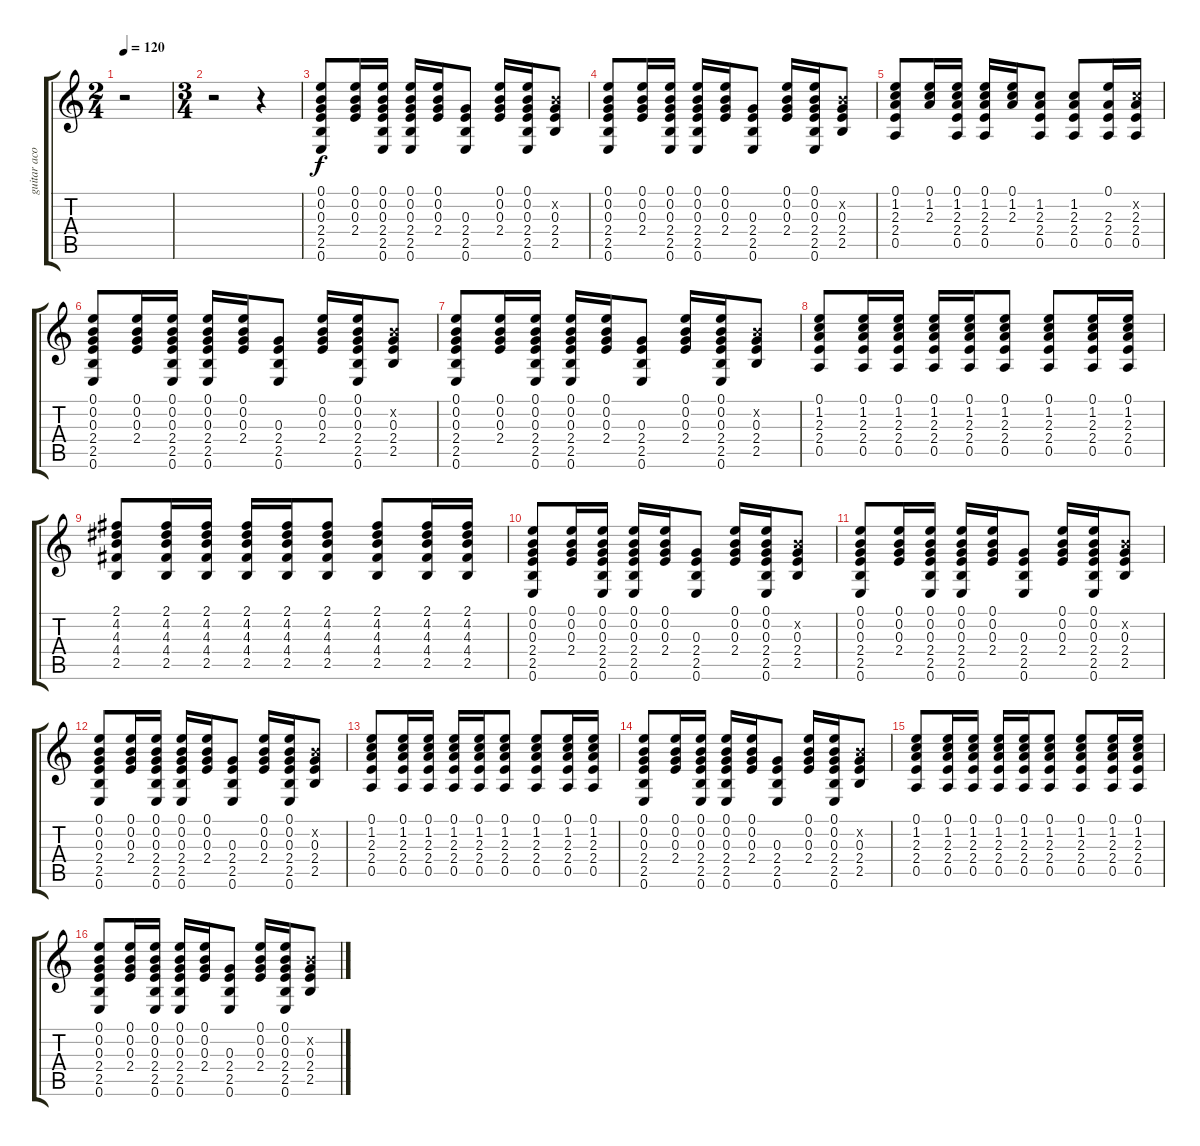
\track ("guitar acoust" "guitar aco") {instrument acousticguitarsteel}
\staff {score tabs}
\tuning (E4 B3 G3 D3 A2 E2) {hide}
\ts (2 4)
\tempo 120
\clef g2
\ks c
r.2{dy f instrument acousticguitarsteel} |
\ts (3 4)
r.2 r.4 |
(0.1 0.2 0.3 2.4 2.5 0.6).8 (0.1 0.2 0.3 2.4).16 (0.1 0.2 0.3 2.4 2.5 0.6).16 (0.1 0.2 0.3 2.4 2.5 0.6).16 (0.1 0.2 0.3 2.4).16 (0.3 2.4 2.5 0.6).8 (0.1 0.2 0.3 2.4).16 (0.1 0.2 0.3 2.4 2.5 0.6).16 (0.2{x} 0.3 2.4 2.5).8 |
(0.1 0.2 0.3 2.4 2.5 0.6).8 (0.1 0.2 0.3 2.4).16 (0.1 0.2 0.3 2.4 2.5 0.6).16 (0.1 0.2 0.3 2.4 2.5 0.6).16 (0.1 0.2 0.3 2.4).16 (0.3 2.4 2.5 0.6).8 (0.1 0.2 0.3 2.4).16 (0.1 0.2 0.3 2.4 2.5 0.6).16 (0.2{x} 0.3 2.4 2.5).8 |
(0.1 1.2 2.3 2.4 0.5).8 (0.1 1.2 2.3).16 (0.1 1.2 2.3 2.4 0.5).16 (0.1 1.2 2.3 2.4 0.5).16 (0.1 1.2 2.3).16 (1.2 2.3 2.4 0.5).8 (1.2 2.3 2.4 0.5).8 (0.1 2.3 2.4 0.5).16 (1.2{x} 2.3 2.4 0.5).16 |
(0.1 0.2 0.3 2.4 2.5 0.6).8 (0.1 0.2 0.3 2.4).16 (0.1 0.2 0.3 2.4 2.5 0.6).16 (0.1 0.2 0.3 2.4 2.5 0.6).16 (0.1 0.2 0.3 2.4).16 (0.3 2.4 2.5 0.6).8 (0.1 0.2 0.3 2.4).16 (0.1 0.2 0.3 2.4 2.5 0.6).16 (0.2{x} 0.3 2.4 2.5).8 |
(0.1 0.2 0.3 2.4 2.5 0.6).8 (0.1 0.2 0.3 2.4).16 (0.1 0.2 0.3 2.4 2.5 0.6).16 (0.1 0.2 0.3 2.4 2.5 0.6).16 (0.1 0.2 0.3 2.4).16 (0.3 2.4 2.5 0.6).8 (0.1 0.2 0.3 2.4).16 (0.1 0.2 0.3 2.4 2.5 0.6).16 (0.2{x} 0.3 2.4 2.5).8 |
(0.1 1.2 2.3 2.4 0.5).8 (0.1 1.2 2.3 2.4 0.5).16 (0.1 1.2 2.3 2.4 0.5).16 (0.1 1.2 2.3 2.4 0.5).16 (0.1 1.2 2.3 2.4 0.5).16 (0.1 1.2 2.3 2.4 0.5).8 (0.1 1.2 2.3 2.4 0.5).8 (0.1 1.2 2.3 2.4 0.5).16 (0.1 1.2 2.3 2.4 0.5).16 |
(2.1 4.2 4.3 4.4 2.5).8 (2.1 4.2 4.3 4.4 2.5).16 (2.1 4.2 4.3 4.4 2.5).16 (2.1 4.2 4.3 4.4 2.5).16 (2.1 4.2 4.3 4.4 2.5).16 (2.1 4.2 4.3 4.4 2.5).8 (2.1 4.2 4.3 4.4 2.5).8 (2.1 4.2 4.3 4.4 2.5).16 (2.1 4.2 4.3 4.4 2.5).16 |
(0.1 0.2 0.3 2.4 2.5 0.6).8 (0.1 0.2 0.3 2.4).16 (0.1 0.2 0.3 2.4 2.5 0.6).16 (0.1 0.2 0.3 2.4 2.5 0.6).16 (0.1 0.2 0.3 2.4).16 (0.3 2.4 2.5 0.6).8 (0.1 0.2 0.3 2.4).16 (0.1 0.2 0.3 2.4 2.5 0.6).16 (0.2{x} 0.3 2.4 2.5).8 |
(0.1 0.2 0.3 2.4 2.5 0.6).8 (0.1 0.2 0.3 2.4).16 (0.1 0.2 0.3 2.4 2.5 0.6).16 (0.1 0.2 0.3 2.4 2.5 0.6).16 (0.1 0.2 0.3 2.4).16 (0.3 2.4 2.5 0.6).8 (0.1 0.2 0.3 2.4).16 (0.1 0.2 0.3 2.4 2.5 0.6).16 (0.2{x} 0.3 2.4 2.5).8 |
(0.1 0.2 0.3 2.4 2.5 0.6).8 (0.1 0.2 0.3 2.4).16 (0.1 0.2 0.3 2.4 2.5 0.6).16 (0.1 0.2 0.3 2.4 2.5 0.6).16 (0.1 0.2 0.3 2.4).16 (0.3 2.4 2.5 0.6).8 (0.1 0.2 0.3 2.4).16 (0.1 0.2 0.3 2.4 2.5 0.6).16 (0.2{x} 0.3 2.4 2.5).8 |
(0.1 1.2 2.3 2.4 0.5).8 (0.1 1.2 2.3 2.4 0.5).16 (0.1 1.2 2.3 2.4 0.5).16 (0.1 1.2 2.3 2.4 0.5).16 (0.1 1.2 2.3 2.4 0.5).16 (0.1 1.2 2.3 2.4 0.5).8 (0.1 1.2 2.3 2.4 0.5).8 (0.1 1.2 2.3 2.4 0.5).16 (0.1 1.2 2.3 2.4 0.5).16 |
(0.1 0.2 0.3 2.4 2.5 0.6).8 (0.1 0.2 0.3 2.4).16 (0.1 0.2 0.3 2.4 2.5 0.6).16 (0.1 0.2 0.3 2.4 2.5 0.6).16 (0.1 0.2 0.3 2.4).16 (0.3 2.4 2.5 0.6).8 (0.1 0.2 0.3 2.4).16 (0.1 0.2 0.3 2.4 2.5 0.6).16 (0.2{x} 0.3 2.4 2.5).8 |
(0.1 1.2 2.3 2.4 0.5).8 (0.1 1.2 2.3 2.4 0.5).16 (0.1 1.2 2.3 2.4 0.5).16 (0.1 1.2 2.3 2.4 0.5).16 (0.1 1.2 2.3 2.4 0.5).16 (0.1 1.2 2.3 2.4 0.5).8 (0.1 1.2 2.3 2.4 0.5).8 (0.1 1.2 2.3 2.4 0.5).16 (0.1 1.2 2.3 2.4 0.5).16 |
(0.1 0.2 0.3 2.4 2.5 0.6).8 (0.1 0.2 0.3 2.4).16 (0.1 0.2 0.3 2.4 2.5 0.6).16 (0.1 0.2 0.3 2.4 2.5 0.6).16 (0.1 0.2 0.3 2.4).16 (0.3 2.4 2.5 0.6).8 (0.1 0.2 0.3 2.4).16 (0.1 0.2 0.3 2.4 2.5 0.6).16 (0.2{x} 0.3 2.4 2.5).8
